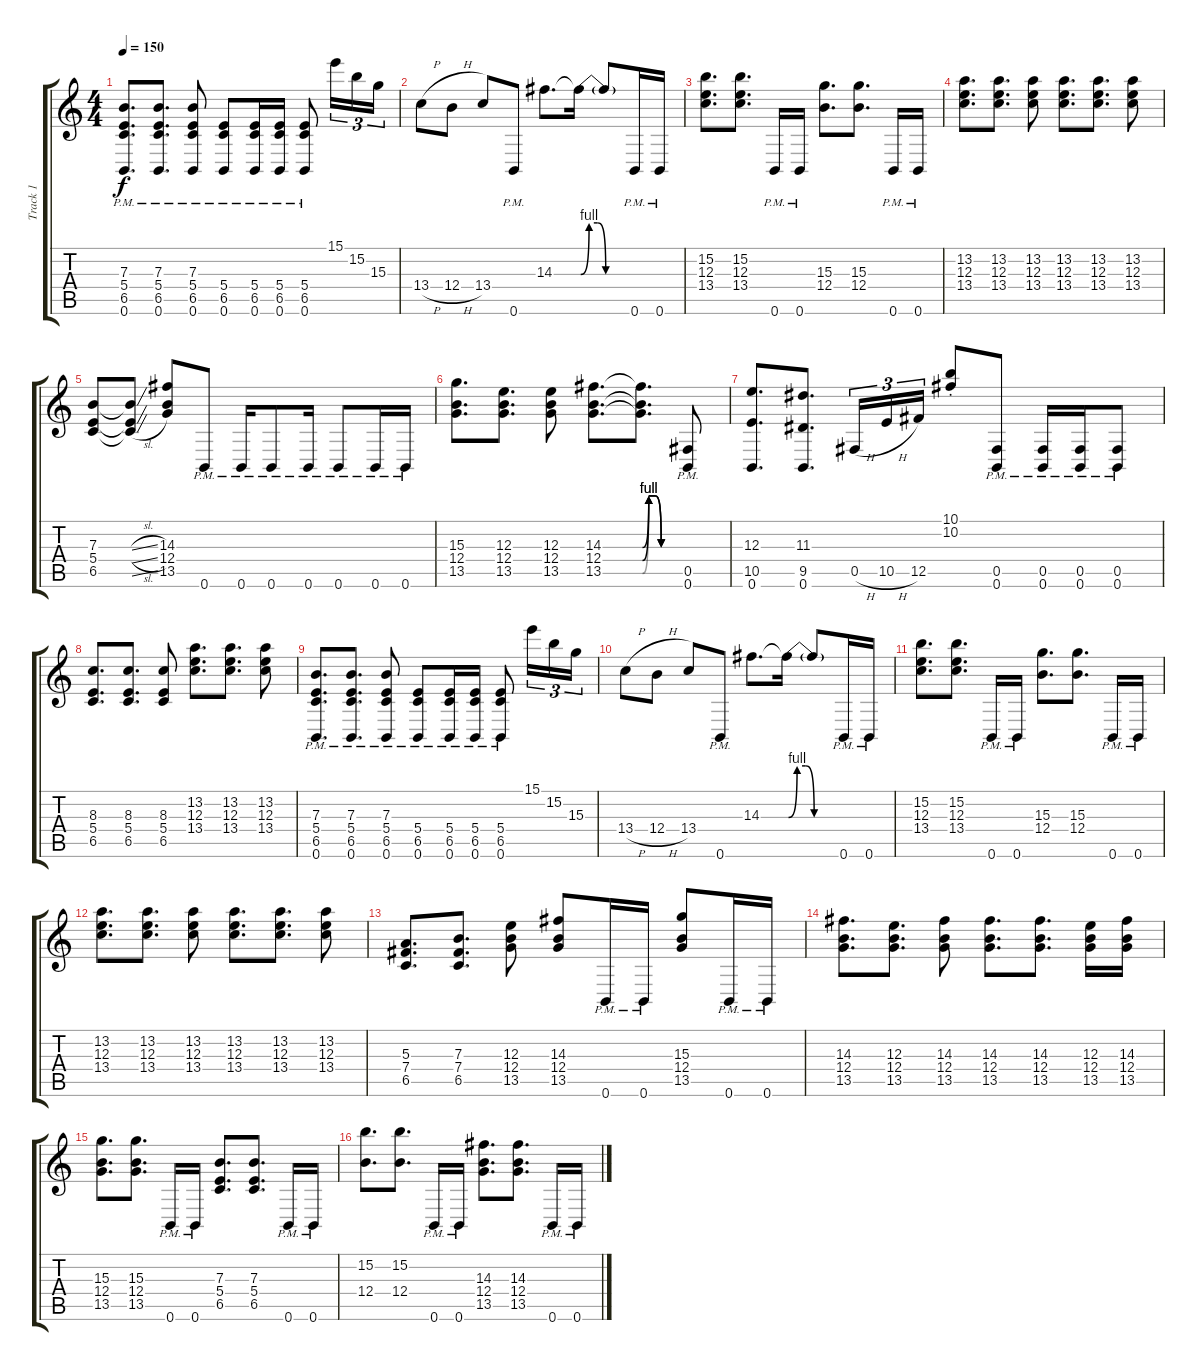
\track ("Track 1" "Track 1") {instrument distortionguitar}
\staff {score tabs}
\tuning (Db4 Ab3 E3 B2 Gb2 B1) {hide}
\ts (4 4)
\tempo 150
\clef g2
\ks c
(7.3{pm} 5.4{pm} 6.5{pm} 0.6{pm}).8{d dy f} (7.3{pm} 5.4{pm} 6.5{pm} 0.6{pm}).8{d} (7.3{pm} 5.4{pm} 6.5{pm} 0.6{pm}).8 (5.4{pm} 6.5{pm} 0.6{pm}).8 (5.4{pm} 6.5{pm} 0.6{pm}).16 (5.4{pm} 6.5{pm} 0.6{pm}).16 (5.4{pm} 6.5{pm} 0.6{pm}).8 15.1.16{tu (3 2)} 15.2.16{tu (3 2)} 15.3.16{tu (3 2)} |
13.4{h}.8 12.4{h}.8 13.4.8 0.6{pm}.8 14.3.8{d} 14.3{be (custom 0 0 10 4 20 4 30 0 60 0) t}.16 14.3{t}.8 0.6{pm}.16 0.6{pm}.16 |
(15.2 12.3 13.4).8{d} (15.2 12.3 13.4).8{d} 0.6{pm}.16 0.6{pm}.16 (15.3 12.4).8{d} (15.3 12.4).8{d} 0.6{pm}.16 0.6{pm}.16 |
(13.2 12.3 13.4).8{d} (13.2 12.3 13.4).8{d} (13.2 12.3 13.4).8 (13.2 12.3 13.4).8{d} (13.2 12.3 13.4).8{d} (13.2 12.3 13.4).8 |
(7.3 5.4 6.5).8 (7.3{sl t} 5.4{sl t} 6.5{sl t}).8 (14.3 12.4 13.5).8 0.6{pm}.8 0.6{pm}.16 0.6{pm}.8 0.6{pm}.16 0.6{pm}.8 0.6{pm}.16 0.6{pm}.16 |
(15.3 12.4 13.5).8{d} (12.3 12.4 13.5).8{d} (12.3 12.4 13.5).8 (14.3 12.4 13.5).8{d} (14.3{be (custom 0 0 10 4 20 4 30 0 60 0) t} 12.4{be (custom 0 0 10 4 20 4 30 0 60 0) t} 13.5{be (custom 0 0 10 4 20 4 30 0 60 0) t}).8{d} (0.5{pm} 0.6{pm}).8 |
(12.3 10.5 0.6).8{d} (11.3 9.5 0.6).8{d} 0.5{h}.16{tu (3 2)} 10.5{h}.16{tu (3 2)} 12.5.16{tu (3 2)} (10.1 10.2{st}).8 (0.5{pm} 0.6{pm}).8 (0.5{pm} 0.6{pm}).16 (0.5{pm} 0.6{pm}).16 (0.5{pm} 0.6{pm}).8 |
(8.3 5.4 6.5).8{d} (8.3 5.4 6.5).8{d} (8.3 5.4 6.5).8 (13.2 12.3 13.4).8{d} (13.2 12.3 13.4).8{d} (13.2 12.3 13.4).8 |
(7.3{pm} 5.4{pm} 6.5{pm} 0.6{pm}).8{d} (7.3{pm} 5.4{pm} 6.5{pm} 0.6{pm}).8{d} (7.3{pm} 5.4{pm} 6.5{pm} 0.6{pm}).8 (5.4{pm} 6.5{pm} 0.6{pm}).8 (5.4{pm} 6.5{pm} 0.6{pm}).16 (5.4{pm} 6.5{pm} 0.6{pm}).16 (5.4{pm} 6.5{pm} 0.6{pm}).8 15.1.16{tu (3 2)} 15.2.16{tu (3 2)} 15.3.16{tu (3 2)} |
13.4{h}.8 12.4{h}.8 13.4.8 0.6{pm}.8 14.3.8{d} 14.3{be (custom 0 0 10 4 20 4 30 0 60 0) t}.16 14.3{t}.8 0.6{pm}.16 0.6{pm}.16 |
(15.2 12.3 13.4).8{d} (15.2 12.3 13.4).8{d} 0.6{pm}.16 0.6{pm}.16 (15.3 12.4).8{d} (15.3 12.4).8{d} 0.6{pm}.16 0.6{pm}.16 |
(13.2 12.3 13.4).8{d} (13.2 12.3 13.4).8{d} (13.2 12.3 13.4).8 (13.2 12.3 13.4).8{d} (13.2 12.3 13.4).8{d} (13.2 12.3 13.4).8 |
(5.3 7.4 6.5).8{d} (7.3 7.4 6.5).8{d} (12.3 12.4 13.5).8 (14.3 12.4 13.5).8 0.6{pm}.16 0.6{pm}.16 (15.3 12.4 13.5).8 0.6{pm}.16 0.6{pm}.16 |
(14.3 12.4 13.5).8{d} (12.3 12.4 13.5).8{d} (14.3 12.4 13.5).8 (14.3 12.4 13.5).8{d} (14.3 12.4 13.5).8{d} (12.3 12.4 13.5).16 (14.3 12.4 13.5).16 |
(15.3 12.4 13.5).8{d} (15.3 12.4 13.5).8{d} 0.6{pm}.16 0.6{pm}.16 (7.3 5.4 6.5).8{d} (7.3 5.4 6.5).8{d} 0.6{pm}.16 0.6{pm}.16 |
(15.2 12.4).8{d} (15.2 12.4).8{d} 0.6{pm}.16 0.6{pm}.16 (14.3 12.4 13.5).8{d} (14.3 12.4 13.5).8{d} 0.6{pm}.16 0.6{pm}.16
